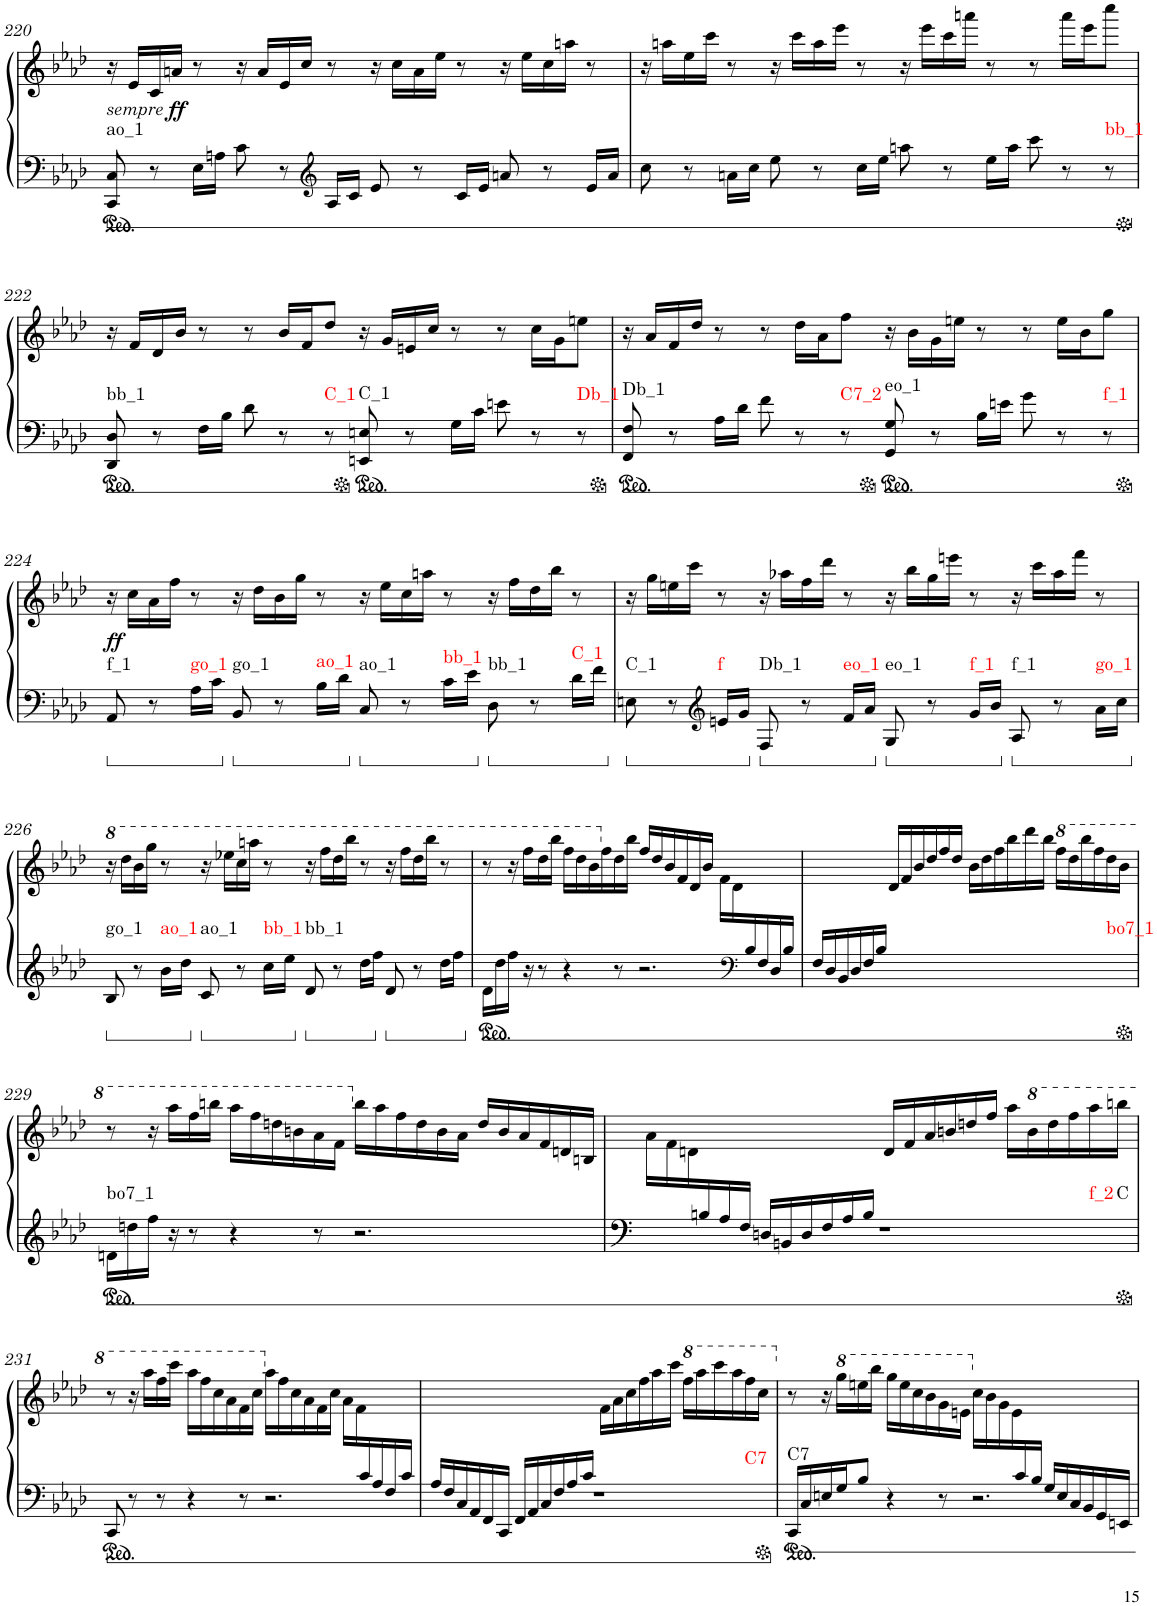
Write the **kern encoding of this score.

**kern	**kern	**dynam	**harte
*part1	*part1	*part1	*part1
*staff2	*staff1	*staff1/2	*
*I"Piano	*	*	*
*I'Pno.	*	*	*
!!LO:PB:g=z
*clefG2	*clefG2	*	*
*k[b-e-a-d-]	*k[b-e-a-d-]	*	*
*M12/8	*M12/8	*	*
=220	=220	=220	=220
!LO:TX:a:i:t=sempre	!	!	!
!	!	!	!LO:H:kt=ao_1
8CC/ 8C/	16r	.	N
.	16e-/LL	.	.
8r	16c/	.	.
.	16an/JJ	.	.
16E-\LL	8r	.	.
16An\JJ	.	.	.
8c\	16r	.	.
.	16a/LL	.	.
8r	16e-/	.	.
.	16cc/JJ	.	.
*clefG2	*	*	*
16A/LL	8r	.	.
16c/JJ	.	.	.
8e-/	16r	.	.
.	16cc\LL	.	.
8r	16a\	.	.
.	16ee-\JJ	.	.
16c/LL	8r	.	.
16e-/JJ	.	.	.
8an/	16r	.	.
.	16ee-\LL	.	.
8r	16cc\	.	.
.	16aan\JJ	.	.
16e-/LL	8r	.	.
16a/JJ	.	.	.
=221	=221	=221	=221
8cc\	16r	.	.
.	16aan\LL	.	.
8r	16ee-\	.	.
.	16ccc\JJ	.	.
16an\LL	8r	.	.
16cc\JJ	.	.	.
8ee-\	16r	.	.
.	16ccc\LL	.	.
8r	16aa\	.	.
.	16eee-\JJ	.	.
16cc\LL	8r	.	.
16ee-\JJ	.	.	.
8aan\	16r	.	.
.	16eee-\LL	.	.
8r	16ccc\	.	.
.	16aaan\JJ	.	.
16ee-\LL	8r	.	.
16aa\JJ	.	.	.
8ccc\	8r	.	.
8r	16aaa\LL	.	.
.	16eee-\J	.	.
!	!	!	!LO:H:kt=bb_1
8r	8cccc\J	.	N
!!LO:LB:g=z
=222	=222	=222	=222
!	!	!	!LO:H:kt=bb_1
8DD-/ 8D-/	16r	.	N
.	16f/LL	.	.
8r	16d-/	.	.
.	16b-/JJ	.	.
16F\LL	8r	.	.
16B-\JJ	.	.	.
8d-\	8r	.	.
8r	16b-/LL	.	.
.	16f/J	.	.
!	!	!	!LO:H:kt=C_1
8r	8dd-/J	.	N
!	!	!	!LO:H:kt=C_1
8EEn/ 8En/	16r	.	N
.	16g/LL	.	.
8r	16en/	.	.
.	16cc/JJ	.	.
16G\LL	8r	.	.
16c\JJ	.	.	.
8en\	8r	.	.
8r	16cc\LL	.	.
.	16g\J	.	.
!	!	!	!LO:H:kt=Db_1
8r	8een\J	.	N
=223	=223	=223	=223
!	!	!	!LO:H:kt=Db_1
8FF/ 8F/	16r	.	N
.	16a-/LL	.	.
8r	16f/	.	.
.	16dd-/JJ	.	.
16A-\LL	8r	.	.
16d-\JJ	.	.	.
8f\	8r	.	.
8r	16dd-\LL	.	.
.	16a-\J	.	.
!	!	!	!LO:H:kt=C7_2
8r	8ff\J	.	N
!	!	!	!LO:H:kt=eo_1
8GG/ 8G/	16r	.	N
.	16b-\LL	.	.
8r	16g\	.	.
.	16een\JJ	.	.
16B-\LL	8r	.	.
16en\JJ	.	.	.
8g\	8r	.	.
8r	16ee\LL	.	.
.	16b-\J	.	.
!	!	!	!LO:H:kt=f_1
8r	8gg\J	.	N
!!LO:LB:g=z
=224	=224	=224	=224
!	!	!LO:DY:b	!LO:H:kt=f_1
8AA-/	16r	ff	N
.	16cc\LL	.	.
8r	16a-\	.	.
.	16ff\JJ	.	.
!	!	!	!LO:H:kt=go_1
16A-\LL	8r	.	N
16c\JJ	.	.	.
!	!	!	!LO:H:kt=go_1
8BB-/	16r	.	N
.	16dd-\LL	.	.
8r	16b-\	.	.
.	16gg\JJ	.	.
!	!	!	!LO:H:kt=ao_1
16B-\LL	8r	.	N
16d-\JJ	.	.	.
!	!	!	!LO:H:kt=ao_1
8C/	16r	.	N
.	16ee-\LL	.	.
8r	16cc\	.	.
.	16aan\JJ	.	.
!	!	!	!LO:H:kt=bb_1
16c\LL	8r	.	N
16e-\JJ	.	.	.
!	!	!	!LO:H:kt=bb_1
8D-\	16r	.	N
.	16ff\LL	.	.
8r	16dd-\	.	.
.	16bb-\JJ	.	.
!	!	!	!LO:H:kt=C_1
16d-\LL	8r	.	N
16f\JJ	.	.	.
=225	=225	=225	=225
!	!	!	!LO:H:kt=C_1
8En\	16r	.	N
.	16gg\LL	.	.
8r	16een\	.	.
.	16ccc\JJ	.	.
*clefG2	*	*	*
!	!	!	!LO:H:kt=f
16en/LL	8r	.	N
16g/JJ	.	.	.
!	!	!	!LO:H:kt=Db_1
8F/	16r	.	N
.	16aa-X\LL	.	.
8r	16ff\	.	.
.	16ddd-\JJ	.	.
!	!	!	!LO:H:kt=eo_1
16f/LL	8r	.	N
16a-/JJ	.	.	.
!	!	!	!LO:H:kt=eo_1
8G/	16r	.	N
.	16bb-\LL	.	.
8r	16gg\	.	.
.	16eeen\JJ	.	.
!	!	!	!LO:H:kt=f_1
16g/LL	8r	.	N
16b-/JJ	.	.	.
!	!	!	!LO:H:kt=f_1
8A-/	16r	.	N
.	16ccc\LL	.	.
8r	16aa-\	.	.
.	16fff\JJ	.	.
!	!	!	!LO:H:kt=go_1
16a-\LL	8r	.	N
16cc\JJ	.	.	.
!!LO:LB:g=z
=226	=226	=226	=226
!	!	!	!LO:H:kt=go_1
8B-/	16r	.	N
.	16ddd-\LL	.	.
8r	16bb-\	.	.
.	16ggg\JJ	.	.
!	!	!	!LO:H:kt=ao_1
16b-\LL	8r	.	N
16dd-\JJ	.	.	.
!	!	!	!LO:H:kt=ao_1
8c/	16r	.	N
.	16eee-X\LL	.	.
8r	16ccc\	.	.
.	16aaan\JJ	.	.
!	!	!	!LO:H:kt=bb_1
16cc\LL	8r	.	N
16ee-\JJ	.	.	.
!	!	!	!LO:H:kt=bb_1
8d-/	16r	.	N
.	16fff\LL	.	.
8r	16ddd-\	.	.
.	16bbb-\JJ	.	.
16dd-\LL	8r	.	.
16ff\JJ	.	.	.
8d-/	16r	.	.
.	16fff\LL	.	.
8r	16ddd-\	.	.
.	16bbb-\JJ	.	.
16dd-\LL	8r	.	.
16ff\JJ	.	.	.
=227	=227	=227	=227
*^	*	*	*
*	*^	*	*	*
4ryy	16d-\LL	2.ryy	8r	.	.
.	16dd-\	.	.	.	.
.	16ff\JJ	.	16r	.	.
.	16r	.	16fff\LL	.	.
.	8r	.	16ddd-\	.	.
.	.	.	16bbb-\JJ	.	.
.	4r	.	16fff\LL	.	.
.	.	.	16ddd-\	.	.
.	.	.	16bb-\	.	.
.	.	.	16ff\	.	.
.	8r	.	16dd-\	.	.
.	.	.	16bb-\JJ	.	.
.	2.r	4.ryy	16ff/LL	.	.
.	.	.	16dd-/	.	.
.	.	.	16b-/	.	.
.	.	.	16f/	.	.
.	.	.	16d-/	.	.
.	.	.	16b-/JJ	.	.
.	.	8ryy	16f\LL	.	.
.	.	.	16d-\	.	.
*clefF4	*	*	*	*	*
16B-/	.	4ryy	4ryy	.	.
16F/	.	.	.	.	.
16D-/	.	.	.	.	.
16B-/JJ	.	.	.	.	.
*	*v	*v	*	*	*
=228	=228	=228	=228	=228
!	!	!	!	!LO:H:kt=bo7_1
16F/LL	1.ryy	4.ryy	.	N
16D-/	.	.	.	.
16BB-/	.	.	.	.
16D-/	.	.	.	.
16F/	.	.	.	.
16B-/JJ	.	.	.	.
1ryy	.	16d-/LL	.	.
.	.	16f/	.	.
.	.	16b-/	.	.
.	.	16dd-/	.	.
.	.	16ff/	.	.
.	.	16dd-/JJ	.	.
.	.	16b-\LL	.	.
.	.	16dd-\	.	.
.	.	16ff\	.	.
.	.	16bb-\	.	.
.	.	16ddd-\	.	.
.	.	16bb-\JJ	.	.
.	.	16fff\LL	.	.
.	.	16ddd-\	.	.
.	.	16bbb-\	.	.
.	.	16fff\	.	.
8ryy	.	16ddd-\	.	.
.	.	16bb-\JJ	.	.
*v	*v	*	*	*
!!LO:LB:g=z
=229	=229	=229	=229
!	!	!	!LO:H:kt=bo7_1
16dn\LL	8r	.	N
16ddn\	.	.	.
16ff\JJ	16r	.	.
16r	16aaa-\LL	.	.
8r	16fff\	.	.
.	16bbbn\JJ	.	.
4r	16aaa-\LL	.	.
.	16fff\	.	.
.	16dddn\	.	.
.	16bbn\	.	.
8r	16aa-\	.	.
.	16ff\JJ	.	.
2.r	16bb\LL	.	.
.	16aa-\	.	.
.	16ff\	.	.
.	16dd\	.	.
.	16b\	.	.
.	16a-\JJ	.	.
.	16dd/LL	.	.
.	16b/	.	.
.	16a-/	.	.
.	16f/	.	.
.	16dn/	.	.
.	16Bn/JJ	.	.
=230	=230	=230	=230
*^	*	*	*
!	!	!	!	!LO:H:n=1:kt=f_2
!	!	!	!	!LO:H:n=2:kt=C
8.ryy	1.r	16a-\LL	.	N N
.	.	16f\	.	.
.	.	16dn\	.	.
16Bn/	.	16ryy	.	.
16A-/	.	.	.	.
16F/JJ	.	.	.	.
16Dn/LL	.	.	.	.
16BBn/	.	.	.	.
16D/	.	.	.	.
16F/	.	.	.	.
16A-/	.	.	.	.
16B/JJ	.	.	.	.
2.ryy	.	16d/LL	.	.
.	.	16f/	.	.
.	.	16a-/	.	.
.	.	16bn/	.	.
.	.	16ddn/	.	.
.	.	16ff/JJ	.	.
.	.	16aa-\LL	.	.
*	*	*8va	*	*
.	.	16bb\	.	.
.	.	16ddd\	.	.
.	.	16fff\	.	.
.	.	16aaa-\	.	.
.	.	16bbbn\JJ	.	.
!!LO:LB:g=z
=231	=231	=231	=231	=231
4ryy	8CC/	8r	.	.
.	8r	16r	.	.
.	.	16aaa-\LL	.	.
.	8r	16fff\	.	.
.	.	16cccc\JJ	.	.
.	4r	16aaa-\LL	.	.
.	.	16fff\	.	.
.	.	16ccc\	.	.
.	.	16aa-\	.	.
.	8r	16ff\	.	.
.	.	16ccc\JJ	.	.
*	*	*X8va	*	*
.	2.r	16aa-\LL	.	.
.	.	16ff\	.	.
.	.	16cc\	.	.
.	.	16a-\	.	.
.	.	16f\	.	.
.	.	16cc\JJ	.	.
.	.	16a-\LL	.	.
.	.	16f\	.	.
16c/	.	4ryy	.	.
16A-/	.	.	.	.
16F/	.	.	.	.
16c/JJ	.	.	.	.
=232	=232	=232	=232	=232
!	!	!	!	!LO:H:kt=C7
16A-/LL	1.r	2.ryy	.	N
16F/	.	.	.	.
16C/	.	.	.	.
16AA-/	.	.	.	.
16FF/	.	.	.	.
16CC/JJ	.	.	.	.
16FF/LL	.	.	.	.
16AA-/	.	.	.	.
16C/	.	.	.	.
16F/	.	.	.	.
16A-/	.	.	.	.
16c/JJ	.	.	.	.
2.ryy	.	16f\LL	.	.
.	.	16a-\	.	.
.	.	16cc\	.	.
.	.	16ff\	.	.
.	.	16aa-\	.	.
.	.	16ccc\JJ	.	.
*	*	*8va	*	*
.	.	16fff\LL	.	.
.	.	16aaa-\	.	.
.	.	16cccc\	.	.
.	.	16aaa-\	.	.
.	.	16fff\	.	.
.	.	16ccc\JJ	.	.
=233	=233	=233	=233	=233
*	*	*X8va	*	*
!	!	!	!	!LO:H:kt=C7
1ryy	16CC/LL	8r	.	N
.	16C/	.	.	.
.	16En/	16r	.	.
*	*	*8va	*	*
.	16G/J	16ggg\LL	.	.
.	8B-/J	16eeen\	.	.
.	.	16bbb-\JJ	.	.
.	4r	16ggg\LL	.	.
.	.	16eee\	.	.
.	.	16ccc\	.	.
.	.	16bb-\	.	.
.	8r	16gg\	.	.
.	.	16een\JJ	.	.
*	*	*X8va	*	*
.	2.r	16cc\LL	.	.
.	.	16b-\	.	.
.	.	16g\	.	.
.	.	16e\	.	.
16c/	.	2ryy	.	.
16B-/JJ	.	.	.	.
16G/LL	.	.	.	.
16E/	.	.	.	.
16C/	.	.	.	.
16BB-/	.	.	.	.
16GG/	.	.	.	.
16EEn/JJ	.	.	.	.
*v	*v	*	*	*
=	=	=	=
*-	*-	*-	*-
